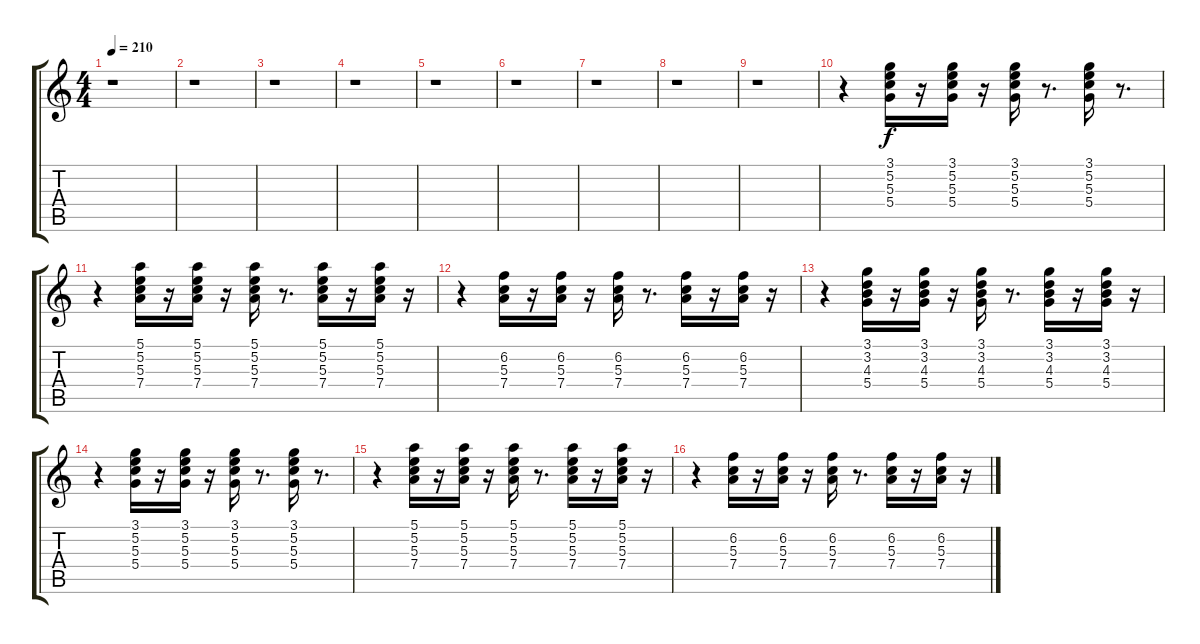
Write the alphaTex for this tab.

\track "" {instrument electricguitarclean}
\staff {score tabs}
\tuning (E4 B3 G3 D3 A2 E2) {hide}
\ts (4 4)
\tempo 210
\clef g2
\ks c
r.1{dy f} |
r.1 |
r.1 |
r.1 |
r.1 |
r.1 |
r.1 |
r.1 |
r.1 |
r.4 (3.1 5.2 5.3 5.4).16 r.16 (3.1 5.2 5.3 5.4).16 r.16 (3.1 5.2 5.3 5.4).16 r.8{d} (3.1 5.2 5.3 5.4).16 r.8{d} |
r.4 (5.1 5.2 5.3 7.4).16 r.16 (5.1 5.2 5.3 7.4).16 r.16 (5.1 5.2 5.3 7.4).16 r.8{d} (5.1 5.2 5.3 7.4).16 r.16 (5.1 5.2 5.3 7.4).16 r.16 |
r.4 (6.2 5.3 7.4).16 r.16 (6.2 5.3 7.4).16 r.16 (6.2 5.3 7.4).16 r.8{d} (6.2 5.3 7.4).16 r.16 (6.2 5.3 7.4).16 r.16 |
r.4 (3.1 3.2 4.3 5.4).16 r.16 (3.1 3.2 4.3 5.4).16 r.16 (3.1 3.2 4.3 5.4).16 r.8{d} (3.1 3.2 4.3 5.4).16 r.16 (3.1 3.2 4.3 5.4).16 r.16 |
r.4 (3.1 5.2 5.3 5.4).16 r.16 (3.1 5.2 5.3 5.4).16 r.16 (3.1 5.2 5.3 5.4).16 r.8{d} (3.1 5.2 5.3 5.4).16 r.8{d} |
r.4 (5.1 5.2 5.3 7.4).16 r.16 (5.1 5.2 5.3 7.4).16 r.16 (5.1 5.2 5.3 7.4).16 r.8{d} (5.1 5.2 5.3 7.4).16 r.16 (5.1 5.2 5.3 7.4).16 r.16 |
r.4 (6.2 5.3 7.4).16 r.16 (6.2 5.3 7.4).16 r.16 (6.2 5.3 7.4).16 r.8{d} (6.2 5.3 7.4).16 r.16 (6.2 5.3 7.4).16 r.16
